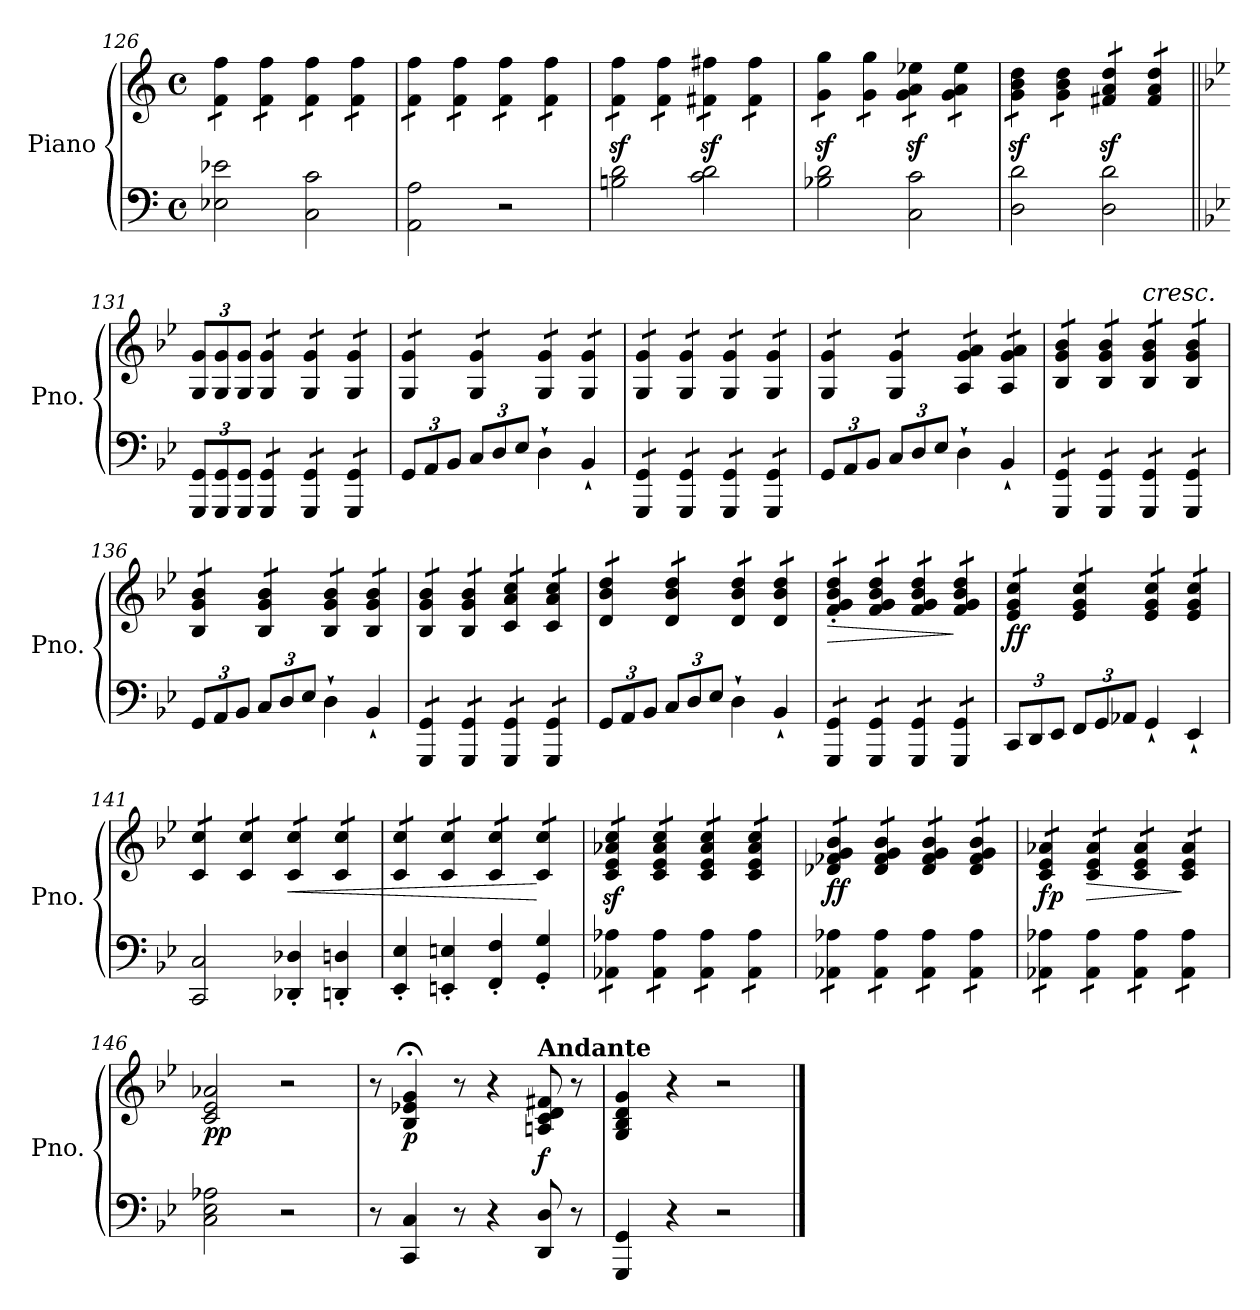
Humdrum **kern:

**kern	**kern	**dynam
*part1	*part1	*part1
*staff2	*staff1	*staff1/2
*I"Piano	*	*
*I'Pno.	*	*
*clefF4	*clefG2	*
*k[]	*k[]	*
*M4/4	*M4/4	*
*met(c)	*met(c)	*
=126	=126	=126
*	*tremolo	*
2E-X\ 2e-X\	12f\ 12ff\L	.
.	12f\ 12ff\	.
.	12f\ 12ff\J	.
.	12f\ 12ff\L	.
.	12f\ 12ff\	.
.	12f\ 12ff\J	.
2C\ 2c\	12f\ 12ff\L	.
.	12f\ 12ff\	.
.	12f\ 12ff\J	.
.	12f\ 12ff\L	.
.	12f\ 12ff\	.
.	12f\ 12ff\J	.
!!LO:LB:g=z
=127	=127	=127
2AA\ 2A\	12f\ 12ff\L	.
.	12f\ 12ff\	.
.	12f\ 12ff\J	.
.	12f\ 12ff\L	.
.	12f\ 12ff\	.
.	12f\ 12ff\J	.
2r	12f\ 12ff\L	.
.	12f\ 12ff\	.
.	12f\ 12ff\J	.
.	12f\ 12ff\L	.
.	12f\ 12ff\	.
.	12f\ 12ff\J	.
=128	=128	=128
2Bn\ 2d\	12f\z< 12ff\z<L	.
.	12f\z< 12ff\z<	.
.	12f\z< 12ff\z<J	.
.	12f\ 12ff\L	.
.	12f\ 12ff\	.
.	12f\ 12ff\J	.
2c\ 2d\	12f#X\z< 12ff#X\z<L	.
.	12f#X\z< 12ff#X\z<	.
.	12f#X\z< 12ff#X\z<J	.
.	12f#\ 12ff#\L	.
.	12f#\ 12ff#\	.
.	12f#\ 12ff#\J	.
=129	=129	=129
2B-X\ 2d\	12g\z< 12gg\z<L	.
.	12g\z< 12gg\z<	.
.	12g\z< 12gg\z<J	.
.	12g\ 12gg\L	.
.	12g\ 12gg\	.
.	12g\ 12gg\J	.
2C\ 2c\	12g\z< 12a\z< 12ee-X\z<L	.
.	12g\z< 12a\z< 12ee-X\z<	.
.	12g\z< 12a\z< 12ee-X\z<J	.
.	12g\ 12a\ 12ee-\L	.
.	12g\ 12a\ 12ee-\	.
.	12g\ 12a\ 12ee-\J	.
=130	=130	=130
2D\ 2d\	12g\z< 12b\z< 12dd\z<L	.
.	12g\z< 12b\z< 12dd\z<	.
.	12g\z< 12b\z< 12dd\z<J	.
.	12g\ 12b\ 12dd\L	.
.	12g\ 12b\ 12dd\	.
.	12g\ 12b\ 12dd\J	.
2D\ 2d\	12f#X/z< 12a/z< 12dd/z<L	.
.	12f#X/z< 12a/z< 12dd/z<	.
.	12f#X/z< 12a/z< 12dd/z<J	.
.	12f#/ 12a/ 12dd/L	.
.	12f#/ 12a/ 12dd/	.
.	12f#/ 12a/ 12dd/J	.
*	*Xtremolo	*
!!LO:PB:g=z
=131||	=131||	=131||
*k[b-e-]	*k[b-e-]	*
12GGG/ 12GG/L	12G/ 12g/L	.
12GGG/ 12GG/	12G/ 12g/	.
12GGG/ 12GG/J	12G/ 12g/J	.
*tremolo	*	*
*	*tremolo	*
12GGG/ 12GG/L	12G/ 12g/L	.
12GGG/ 12GG/	12G/ 12g/	.
12GGG/ 12GG/J	12G/ 12g/J	.
12GGG/ 12GG/L	12G/ 12g/L	.
12GGG/ 12GG/	12G/ 12g/	.
12GGG/ 12GG/J	12G/ 12g/J	.
12GGG/ 12GG/L	12G/ 12g/L	.
12GGG/ 12GG/	12G/ 12g/	.
12GGG/ 12GG/J	12G/ 12g/J	.
*Xtremolo	*	*
=132	=132	=132
*Xbrackettup	*	*
12GG/L	12G/ 12g/L	.
12AA/	12G/ 12g/	.
12BB-/J	12G/ 12g/J	.
12C/L	12G/ 12g/L	.
12D/	12G/ 12g/	.
12E-/J	12G/ 12g/J	.
4D`\	12G/ 12g/L	.
.	12G/ 12g/	.
.	12G/ 12g/J	.
4BB-`/	12G/ 12g/L	.
.	12G/ 12g/	.
.	12G/ 12g/J	.
=133	=133	=133
*brackettup	*	*
*tremolo	*	*
12GGG/ 12GG/L	12G/ 12g/L	.
12GGG/ 12GG/	12G/ 12g/	.
12GGG/ 12GG/J	12G/ 12g/J	.
12GGG/ 12GG/L	12G/ 12g/L	.
12GGG/ 12GG/	12G/ 12g/	.
12GGG/ 12GG/J	12G/ 12g/J	.
12GGG/ 12GG/L	12G/ 12g/L	.
12GGG/ 12GG/	12G/ 12g/	.
12GGG/ 12GG/J	12G/ 12g/J	.
12GGG/ 12GG/L	12G/ 12g/L	.
12GGG/ 12GG/	12G/ 12g/	.
12GGG/ 12GG/J	12G/ 12g/J	.
*Xtremolo	*	*
!!LO:LB:g=z
=134	=134	=134
*Xbrackettup	*	*
12GG/L	12G/ 12g/L	.
12AA/	12G/ 12g/	.
12BB-/J	12G/ 12g/J	.
12C/L	12G/ 12g/L	.
12D/	12G/ 12g/	.
12E-/J	12G/ 12g/J	.
4D`\	12A/ 12g/ 12a/L	.
.	12A/ 12g/ 12a/	.
.	12A/ 12g/ 12a/J	.
4BB-`/	12A/ 12g/ 12a/L	.
.	12A/ 12g/ 12a/	.
.	12A/ 12g/ 12a/J	.
=135	=135	=135
*brackettup	*	*
*tremolo	*	*
12GGG/ 12GG/L	12B-/ 12g/ 12b-/L	.
12GGG/ 12GG/	12B-/ 12g/ 12b-/	.
12GGG/ 12GG/J	12B-/ 12g/ 12b-/J	.
12GGG/ 12GG/L	12B-/ 12g/ 12b-/L	.
12GGG/ 12GG/	12B-/ 12g/ 12b-/	.
12GGG/ 12GG/J	12B-/ 12g/ 12b-/J	.
!	!LO:TX:a:i:t=cresc.	!
12GGG/ 12GG/L	12B-/ 12g/ 12b-/L	.
12GGG/ 12GG/	12B-/ 12g/ 12b-/	.
12GGG/ 12GG/J	12B-/ 12g/ 12b-/J	.
12GGG/ 12GG/L	12B-/ 12g/ 12b-/L	.
12GGG/ 12GG/	12B-/ 12g/ 12b-/	.
12GGG/ 12GG/J	12B-/ 12g/ 12b-/J	.
*Xtremolo	*	*
=136	=136	=136
*Xbrackettup	*	*
*	*MM154	*
12GG/L	12B-/ 12g/ 12b-/L	.
12AA/	12B-/ 12g/ 12b-/	.
12BB-/J	12B-/ 12g/ 12b-/J	.
12C/L	12B-/ 12g/ 12b-/L	.
12D/	12B-/ 12g/ 12b-/	.
12E-/J	12B-/ 12g/ 12b-/J	.
4D`\	12B-/ 12g/ 12b-/L	.
.	12B-/ 12g/ 12b-/	.
.	12B-/ 12g/ 12b-/J	.
4BB-`/	12B-/ 12g/ 12b-/L	.
.	12B-/ 12g/ 12b-/	.
.	12B-/ 12g/ 12b-/J	.
!!LO:LB:g=z
=137	=137	=137
*brackettup	*	*
*	*MM156	*
*tremolo	*	*
12GGG/ 12GG/L	12B-/ 12g/ 12b-/L	.
12GGG/ 12GG/	12B-/ 12g/ 12b-/	.
12GGG/ 12GG/J	12B-/ 12g/ 12b-/J	.
12GGG/ 12GG/L	12B-/ 12g/ 12b-/L	.
12GGG/ 12GG/	12B-/ 12g/ 12b-/	.
12GGG/ 12GG/J	12B-/ 12g/ 12b-/J	.
12GGG/ 12GG/L	12c/ 12a/ 12cc/L	.
12GGG/ 12GG/	12c/ 12a/ 12cc/	.
12GGG/ 12GG/J	12c/ 12a/ 12cc/J	.
12GGG/ 12GG/L	12c/ 12a/ 12cc/L	.
12GGG/ 12GG/	12c/ 12a/ 12cc/	.
12GGG/ 12GG/J	12c/ 12a/ 12cc/J	.
*Xtremolo	*	*
=138	=138	=138
*Xbrackettup	*	*
*	*MM158	*
12GG/L	12d/ 12b-/ 12dd/L	.
12AA/	12d/ 12b-/ 12dd/	.
12BB-/J	12d/ 12b-/ 12dd/J	.
12C/L	12d/ 12b-/ 12dd/L	.
12D/	12d/ 12b-/ 12dd/	.
12E-/J	12d/ 12b-/ 12dd/J	.
4D`\	12d/ 12b-/ 12dd/L	.
.	12d/ 12b-/ 12dd/	.
.	12d/ 12b-/ 12dd/J	.
4BB-`/	12d/ 12b-/ 12dd/L	.
.	12d/ 12b-/ 12dd/	.
.	12d/ 12b-/ 12dd/J	.
=139	=139	=139
*brackettup	*	*
*	*MM160	*
!	!	!LO:HP:b
*tremolo	*	*
12GGG/ 12GG/L	12f/' 12g/' 12b-/' 12dd/'L	>
12GGG/ 12GG/	12f/' 12g/' 12b-/' 12dd/'	.
12GGG/ 12GG/J	12f/' 12g/' 12b-/' 12dd/'J	.
12GGG/ 12GG/L	12f/ 12g/ 12b-/ 12dd/L	.
12GGG/ 12GG/	12f/ 12g/ 12b-/ 12dd/	.
12GGG/ 12GG/J	12f/ 12g/ 12b-/ 12dd/J	.
12GGG/ 12GG/L	12f/ 12g/ 12b-/ 12dd/L	.
12GGG/ 12GG/	12f/ 12g/ 12b-/ 12dd/	.
12GGG/ 12GG/J	12f/ 12g/ 12b-/ 12dd/J	.
12GGG/ 12GG/L	12f/ 12g/ 12b-/ 12dd/L	]
12GGG/ 12GG/	12f/ 12g/ 12b-/ 12dd/	.
12GGG/ 12GG/J	12f/ 12g/ 12b-/ 12dd/J	.
*Xtremolo	*	*
!!LO:LB:g=z
=140	=140	=140
*Xbrackettup	*	*
*	*MM162	*
!	!	!LO:DY:b
12CC/L	12e-/ 12g/ 12cc/L	ff
12DD/	12e-/ 12g/ 12cc/	.
12EE-/J	12e-/ 12g/ 12cc/J	.
12FF/L	12e-/ 12g/ 12cc/L	.
12GG/	12e-/ 12g/ 12cc/	.
12AA-X/J	12e-/ 12g/ 12cc/J	.
4GG`/	12e-/ 12g/ 12cc/L	.
.	12e-/ 12g/ 12cc/	.
.	12e-/ 12g/ 12cc/J	.
4EE-`/	12e-/ 12g/ 12cc/L	.
.	12e-/ 12g/ 12cc/	.
.	12e-/ 12g/ 12cc/J	.
=141	=141	=141
*	*MM164	*
2CC/ 2C/	12c/ 12cc/L	.
.	12c/ 12cc/	.
.	12c/ 12cc/J	.
.	12c/ 12cc/L	.
.	12c/ 12cc/	.
.	12c/ 12cc/J	.
!	!	!LO:HP:b
4DD-X/' 4D-X/'	12c/ 12cc/L	<
.	12c/ 12cc/	.
.	12c/ 12cc/J	.
4DDn/' 4Dn/'	12c/ 12cc/L	.
.	12c/ 12cc/	.
.	12c/ 12cc/J	.
=142	=142	=142
*	*MM166	*
4EE-/' 4E-/'	12c/ 12cc/L	.
.	12c/ 12cc/	.
.	12c/ 12cc/J	.
4EEn/' 4En/'	12c/ 12cc/L	.
.	12c/ 12cc/	.
.	12c/ 12cc/J	.
4FF/' 4F/'	12c/ 12cc/L	.
.	12c/ 12cc/	.
.	12c/ 12cc/J	.
4GG/' 4G/'	12c/ 12cc/L	[
.	12c/ 12cc/	.
.	12c/ 12cc/J	.
!!LO:LB:g=z
=143	=143	=143
*brackettup	*	*
*	*MM168	*
*tremolo	*	*
12AA-X\ 12A-X\L	12c/z< 12e-/z< 12a-X/z< 12cc/z<L	.
12AA-X\ 12A-X\	12c/z< 12e-/z< 12a-X/z< 12cc/z<	.
12AA-X\ 12A-X\J	12c/z< 12e-/z< 12a-X/z< 12cc/z<J	.
12AA-\ 12A-\L	12c/ 12e-/ 12a-/ 12cc/L	.
12AA-\ 12A-\	12c/ 12e-/ 12a-/ 12cc/	.
12AA-\ 12A-\J	12c/ 12e-/ 12a-/ 12cc/J	.
12AA-\ 12A-\L	12c/ 12e-/ 12a-/ 12cc/L	.
12AA-\ 12A-\	12c/ 12e-/ 12a-/ 12cc/	.
12AA-\ 12A-\J	12c/ 12e-/ 12a-/ 12cc/J	.
12AA-\ 12A-\L	12c/ 12e-/ 12a-/ 12cc/L	.
12AA-\ 12A-\	12c/ 12e-/ 12a-/ 12cc/	.
12AA-\ 12A-\J	12c/ 12e-/ 12a-/ 12cc/J	.
=144	=144	=144
*	*MM170	*
!	!	!LO:DY:b
12AA-X\ 12A-X\L	12d-X/ 12f-X/ 12g/ 12b-/L	ff
12AA-X\ 12A-X\	12d-X/ 12f-X/ 12g/ 12b-/	.
12AA-X\ 12A-X\J	12d-X/ 12f-X/ 12g/ 12b-/J	.
12AA-\ 12A-\L	12d-/ 12f-/ 12g/ 12b-/L	.
12AA-\ 12A-\	12d-/ 12f-/ 12g/ 12b-/	.
12AA-\ 12A-\J	12d-/ 12f-/ 12g/ 12b-/J	.
12AA-\ 12A-\L	12d-/ 12f-/ 12g/ 12b-/L	.
12AA-\ 12A-\	12d-/ 12f-/ 12g/ 12b-/	.
12AA-\ 12A-\J	12d-/ 12f-/ 12g/ 12b-/J	.
12AA-\ 12A-\L	12d-/ 12f-/ 12g/ 12b-/L	.
12AA-\ 12A-\	12d-/ 12f-/ 12g/ 12b-/	.
12AA-\ 12A-\J	12d-/ 12f-/ 12g/ 12b-/J	.
=145	=145	=145
*	*MM172	*
!	!	!LO:DY:b
12AA-X\ 12A-X\L	12c/ 12e-/ 12a-X/L	fp
12AA-X\ 12A-X\	12c/ 12e-/ 12a-X/	.
12AA-X\ 12A-X\J	12c/ 12e-/ 12a-X/J	.
!	!	!LO:HP:b
12AA-\ 12A-\L	12c/ 12e-/ 12a-/L	>
12AA-\ 12A-\	12c/ 12e-/ 12a-/	.
12AA-\ 12A-\J	12c/ 12e-/ 12a-/J	.
12AA-\ 12A-\L	12c/ 12e-/ 12a-/L	.
12AA-\ 12A-\	12c/ 12e-/ 12a-/	.
12AA-\ 12A-\J	12c/ 12e-/ 12a-/J	.
12AA-\ 12A-\L	12c/ 12e-/ 12a-/L	]
12AA-\ 12A-\	12c/ 12e-/ 12a-/	.
12AA-\ 12A-\J	12c/ 12e-/ 12a-/J	.
*	*Xtremolo	*
*Xtremolo	*	*
!!LO:PB:g=z
=146	=146	=146
*	*MM174	*
!	!	!LO:DY:b
2C\ 2E-\ 2A-X\	2c/ 2e-/ 2a-X/	pp
2r	2r	.
=147	=147	=147
*	*MM176	*
8r	8r	.
!	!	!LO:DY:b
4CC/ 4C/	4B-/;< 4e-X/;< 4g/;<	p
8r	8r	.
4r	4r	.
*	*MM100	*
!	!LO:TX:a:B:t=Andante	!
!	!	!LO:DY:b
8DD/ 8D/	8An/ 8c/ 8d/ 8f#X/	f
8r	8r	.
=148	=148	=148
4GGG/ 4GG/	4G/ 4B-/ 4d/ 4g/	.
4r	4r	.
2r	2r	.
==	==	==
*-	*-	*-
